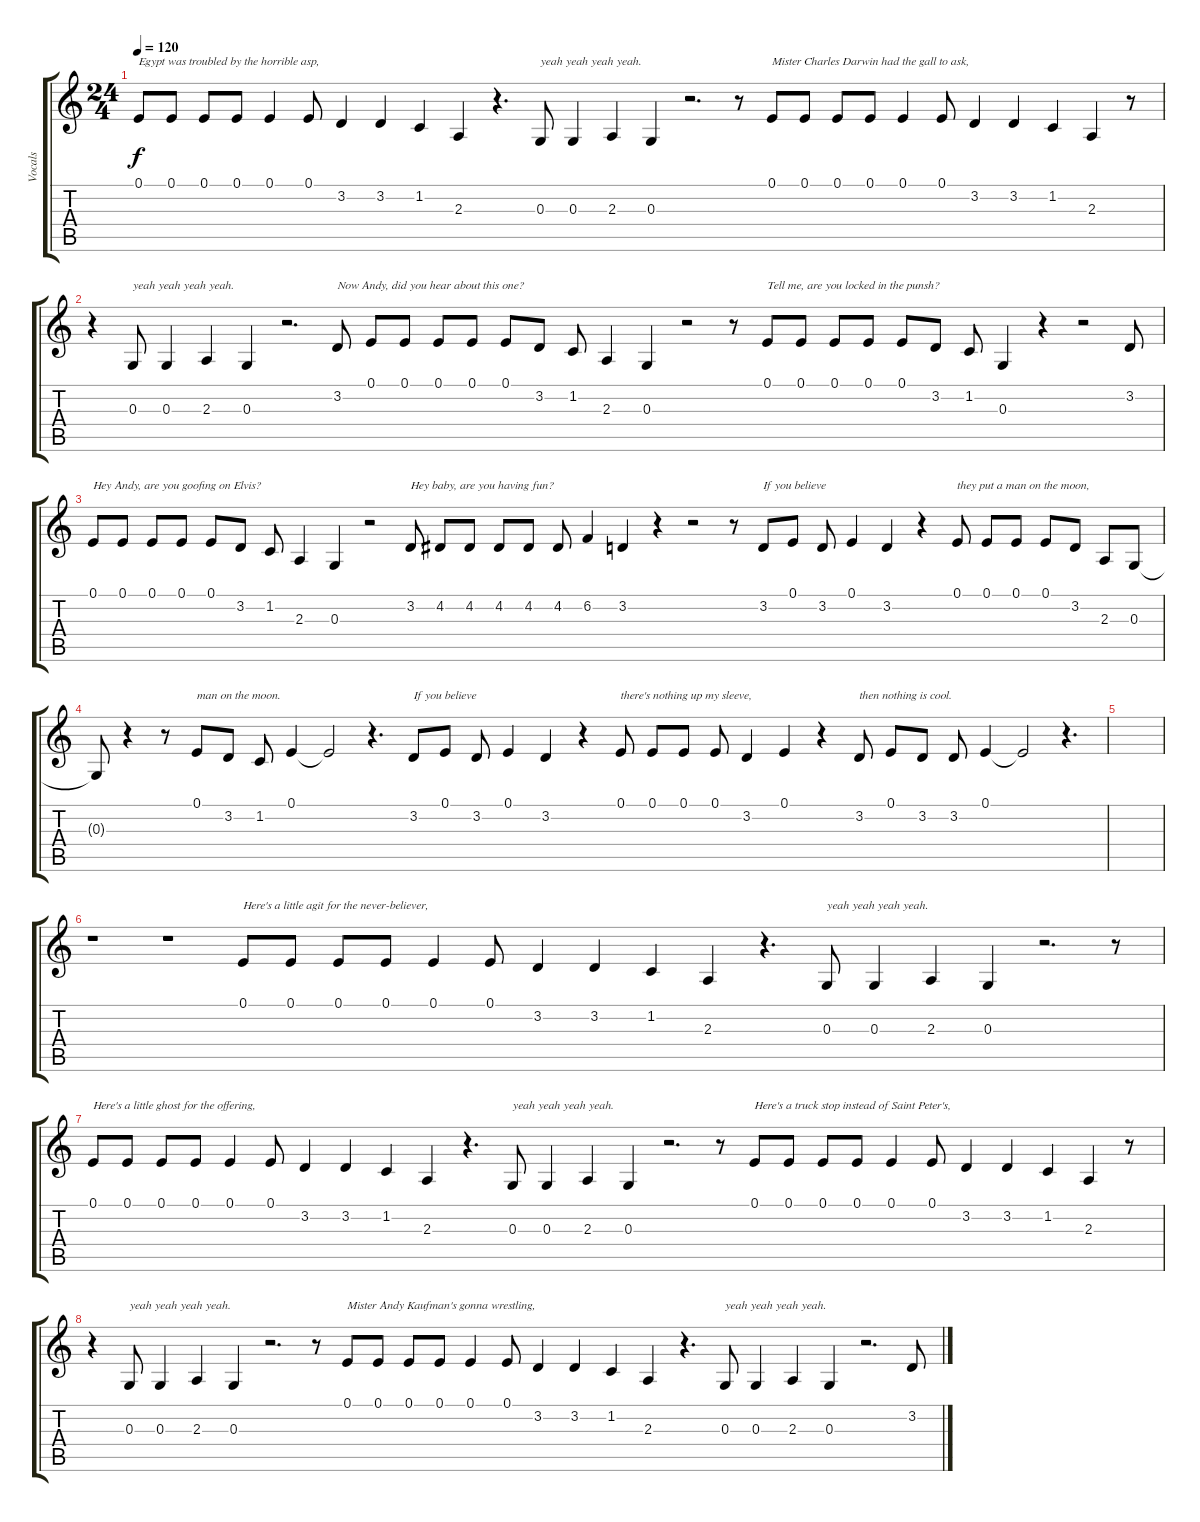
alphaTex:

\track ("Vocals" "Vocals") {instrument clarinet}
\staff {score tabs}
\tuning (E4 B3 G3 D3 A2 E2) {hide}
\ts (24 4)
\tempo 120
\clef g2
\ks c
0.1.8{txt "Egypt was troubled by the horrible asp," dy f} 0.1.8 0.1.8 0.1.8 0.1.4 0.1.8 3.2.4 3.2.4 1.2.4 2.3.4 r.4{d} 0.3.8{txt "yeah yeah yeah yeah."} 0.3.4 2.3.4 0.3.4 r.2{d} r.8 0.1.8{txt "Mister Charles Darwin had the gall to ask,"} 0.1.8 0.1.8 0.1.8 0.1.4 0.1.8 3.2.4 3.2.4 1.2.4 2.3.4 r.8 |
r.4 0.3.8{txt "yeah yeah yeah yeah."} 0.3.4 2.3.4 0.3.4 r.2{d} 3.2.8{txt "Now Andy, did you hear about this one?"} 0.1.8 0.1.8 0.1.8 0.1.8 0.1.8 3.2.8 1.2.8 2.3.4 0.3.4 r.2 r.8 0.1.8{txt "Tell me, are you locked in the punsh?"} 0.1.8 0.1.8 0.1.8 0.1.8 3.2.8 1.2.8 0.3.4 r.4 r.2 3.2.8 |
0.1.8{txt "Hey Andy, are you goofing on Elvis?"} 0.1.8 0.1.8 0.1.8 0.1.8 3.2.8 1.2.8 2.3.4 0.3.4 r.2 3.2.8{txt "Hey baby, are you having fun?"} 4.2.8 4.2.8 4.2.8 4.2.8 4.2.8 6.2.4 3.2.4 r.4 r.2 r.8 3.2.8{txt "If you believe"} 0.1.8 3.2.8 0.1.4 3.2.4 r.4 0.1.8{txt "they put a man on the moon,"} 0.1.8 0.1.8 0.1.8 3.2.8 2.3.8 0.3.8 |
0.3{t}.8 r.4 r.8 0.1.8{txt "man on the moon."} 3.2.8 1.2.8 0.1.4 0.1{t}.2 r.4{d} 3.2.8{txt "If you believe"} 0.1.8 3.2.8 0.1.4 3.2.4 r.4 0.1.8{txt "there's nothing up my sleeve,"} 0.1.8 0.1.8 0.1.8 3.2.4 0.1.4 r.4 3.2.8{txt "then nothing is cool."} 0.1.8 3.2.8 3.2.8 0.1.4 0.1{t}.2 r.4{d} |
|
r.1 r.1 0.1.8{txt "Here's a little agit for the never-believer,"} 0.1.8 0.1.8 0.1.8 0.1.4 0.1.8 3.2.4 3.2.4 1.2.4 2.3.4 r.4{d} 0.3.8{txt "yeah yeah yeah yeah."} 0.3.4 2.3.4 0.3.4 r.2{d} r.8 |
0.1.8{txt "Here's a little ghost for the offering,"} 0.1.8 0.1.8 0.1.8 0.1.4 0.1.8 3.2.4 3.2.4 1.2.4 2.3.4 r.4{d} 0.3.8{txt "yeah yeah yeah yeah."} 0.3.4 2.3.4 0.3.4 r.2{d} r.8 0.1.8{txt "Here's a truck stop instead of Saint Peter's,"} 0.1.8 0.1.8 0.1.8 0.1.4 0.1.8 3.2.4 3.2.4 1.2.4 2.3.4 r.8 |
r.4 0.3.8{txt "yeah yeah yeah yeah."} 0.3.4 2.3.4 0.3.4 r.2{d} r.8 0.1.8{txt "Mister Andy Kaufman's gonna wrestling,"} 0.1.8 0.1.8 0.1.8 0.1.4 0.1.8 3.2.4 3.2.4 1.2.4 2.3.4 r.4{d} 0.3.8{txt "yeah yeah yeah yeah."} 0.3.4 2.3.4 0.3.4 r.2{d} 3.2.8
